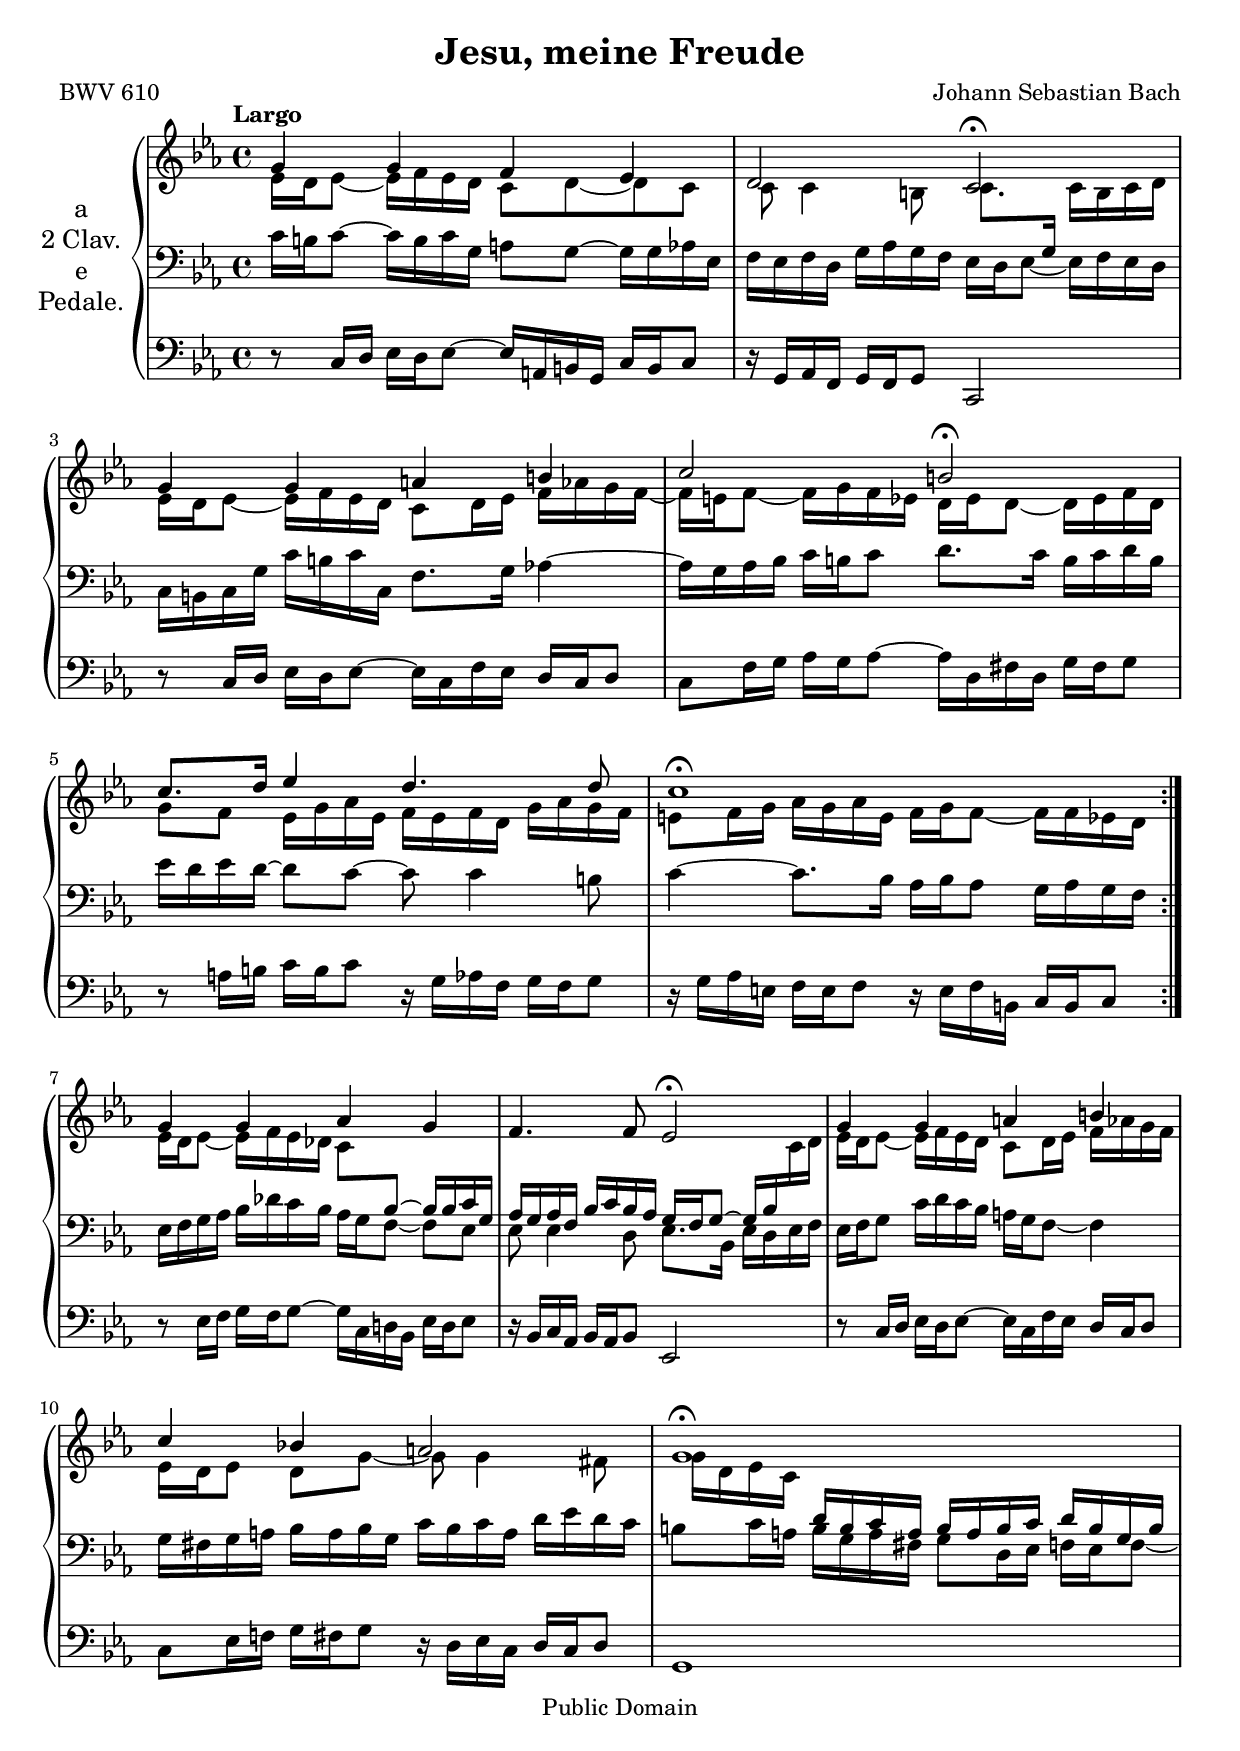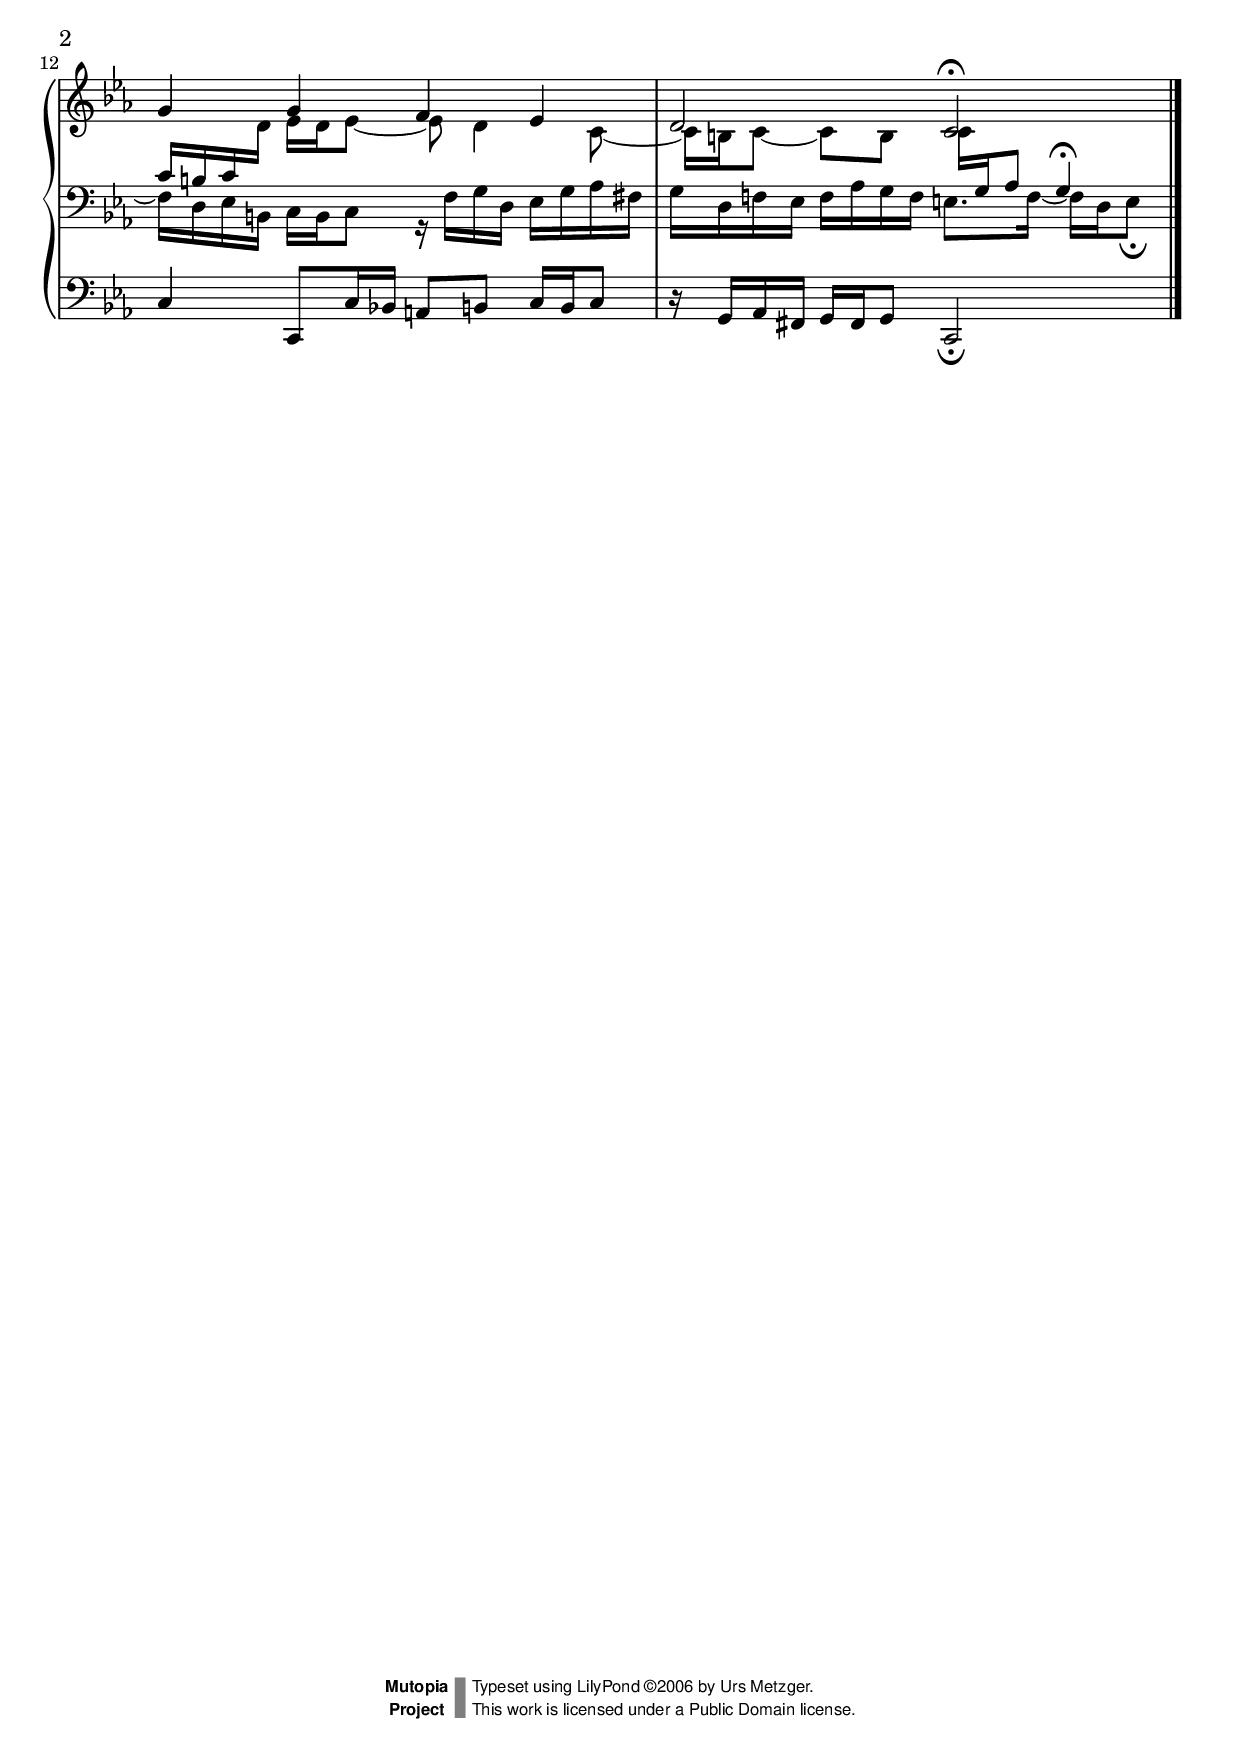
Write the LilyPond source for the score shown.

\version "2.21.0"
%\include "example-header.ily"


\header {
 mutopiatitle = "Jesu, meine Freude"
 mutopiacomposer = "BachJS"
 poet = "BWV 610"
 %mutopiaopus = "BWV 610"
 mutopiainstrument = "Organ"
 date = ""
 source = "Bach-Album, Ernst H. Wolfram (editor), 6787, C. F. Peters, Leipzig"
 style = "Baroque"
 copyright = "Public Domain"
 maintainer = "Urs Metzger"
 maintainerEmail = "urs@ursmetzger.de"
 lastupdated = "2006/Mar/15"

 title = "Jesu, meine Freude"
 composer = "Johann Sebastian Bach"
 %opus="BWV 610"

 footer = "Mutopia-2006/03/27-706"
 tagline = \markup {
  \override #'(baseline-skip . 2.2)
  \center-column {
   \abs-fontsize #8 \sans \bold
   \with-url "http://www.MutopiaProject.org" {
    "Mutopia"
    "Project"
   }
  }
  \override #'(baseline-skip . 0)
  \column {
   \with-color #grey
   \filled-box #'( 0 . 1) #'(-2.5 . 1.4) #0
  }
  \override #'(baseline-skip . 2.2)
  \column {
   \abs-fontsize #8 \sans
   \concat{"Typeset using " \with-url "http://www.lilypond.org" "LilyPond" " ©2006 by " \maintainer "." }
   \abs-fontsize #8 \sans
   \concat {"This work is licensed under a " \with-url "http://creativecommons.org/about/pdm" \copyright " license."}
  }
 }
}

\include "deutsch.ly"

global = {
   \key c \minor
   \time 4/4
   \tempo Largo
   \accidentalStyle default
}

halsup = {
  \voiceOne
}

halsdown = {
  \voiceTwo
}

staffup = {
   \change Staff = "right" \halsdown
}

staffdown = {
   \change Staff = "left" \halsup
}

sopran = {
   \new Voice \relative g' {
      \global
      \halsup
      \repeat volta 2 {
         g4 g f es
         d2 c\fermata
         g'4 g a h
         c2 h\fermata
         %% Takt 5 ==============================================
         c8. d16 es4 d4. d8
         c1\fermata
      }
      g4 g as g
      f4. f8 es2\fermata
      g4 g a h
      %% Takt 10 =============================================
      c4 b! a2
      g1\fermata
      g4 g f es
      d2 c2\fermata \bar "|."
   }
}

alt = {
   \new Voice \relative es' {
      \global
      \halsdown
      \repeat volta 2 {
         es16 d es8~ 16 f es d c8 d~ d c
         c8 c4 h8 c8. \staffdown g16 \staffup c h c d
         es16 d es8~ 16 f es d c8 d16 es f as g f~
         16 e f8~ 16 g f es d es d8~ 16 es f d
         %% Takt 5 ==============================================
         g8 f es16 g as es f es f d g as g f
         e8 f16 g as g as e f g f8~ 16 f es d
      }
      es16 d es8~ 16 f es des c8 \staffdown b~ 16 b c g
      as16 g as f b c b as g f g8~ 16 b \staffup c d
      es16 d es8~ 16 f es d c8 d16 es f as g f
      %% Takt 10 =============================================
      es16 d es8 d g~g g4 fis8
      g16 d es c \staffdown d h c a h a h c d h g h
      c16 h c \staffup d es d es8~ 8 d4 c8~
      16 h c8~ 8 h c16 \staffdown g as8 g4\fermata
   }
}

tenor = {
   \new Voice \relative {
      \global
      \repeat volta 2 {
         c'16 h c8~ 16 h c g a8 g~ 16 g as es
         f16 es f d g as g f es d \tieDown es8~ 16 \tieNeutral f es d
         c16 h c g' c h c c, f8. g16 as!4~
         16 g as b c h c8 d8. c16 h c d h
         %% Takt 5 ==============================================
         es16 d es d~ 8 c~c c4 h8
         c4~ 8. b16 as b as8 g16 as g f
      }
      \halsdown es16 f g as b des c b as g f8~ 8 es
      es8 es4 d8 es8. b16 es d es f
      es16 f g8 c16 d c b a g f8~ 4
      %% Takt 10 =============================================
      g16 fis g a b a b g c b c a d es d c
      h8 c16 a h g a fis g8 d16 es f es f8~
      16 d es h c h c8 r16 f g d es g as fis
      g16 d f! es f as g f e8. f16~ 16 d e8\fermata
   }
}

right = {
   \clef treble
   <<
   \alt
   \sopran
   >>
}

left = {
   \clef bass
   <<
   \tenor
   >>
}

pedal = {
   \global
   \clef "bass"
   \relative {
      \repeat volta 2 {
         r8 c16 d es d es8~ 16 a, h g c h c8
         r16 g as f g f g8 c,2
         r8 c'16 d es d es8~ 16 c f es d c d8
         c8 f16 g as g as8~ 16 d, fis d g fis g8
         %% Takt 5 ==============================================
         r8 a16 h c h c8
         r16 g as f g f g8
         r16 g as e f e f8 r16 e f h, c h c8
      }
      r8 es16  f g f g8~ 16 c, d! b es d es8
      r16 b c as b as b8 es,2
      r8 c'16 d es d es8~ 16 c f es d c d8
      %% Takt 10 =============================================
      c8 es16 f! g fis g8 r16 d es c d c d8
      g,1
      c4 c,8 c'16 b! a8 h c16 h c8
      r16 g as fis g fis g8 c,2_\fermata
   }
}

\score {
   \new PianoStaff
      { \set PianoStaff.instrumentName = \markup { \large \center-column {
          "a" "" "2 Clav." "" "e"  ""  "Pedale." } \hspace #0.5 }
      <<
         \context Staff = right
         {
            \context Voice = right \right
         }
         \context Staff = left {
            \context Voice = left \left
         }
         \context Staff = pedal {
            \context Voice = pedal \pedal
         }
      >>
   }
   \layout{}
}
